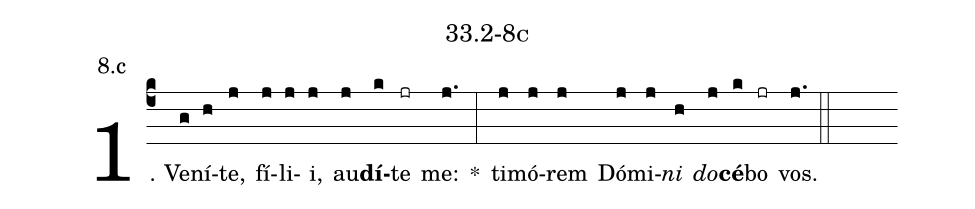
name: 33.2-8c;
annotation: 8.c;
%%
(c4)1. Ve(g)ní(h)te,(j) fí(j)li(j)i,(j) au(j)<b>dí</b>(k)te(jr) me:(j.) *(:) ti(j)mó(j)rem(j) Dó(j)mi(j)<i>ni</i>(h) <i>do</i>(j)<b>cé</b>(k)bo(jr) vos.(j.) (::)
